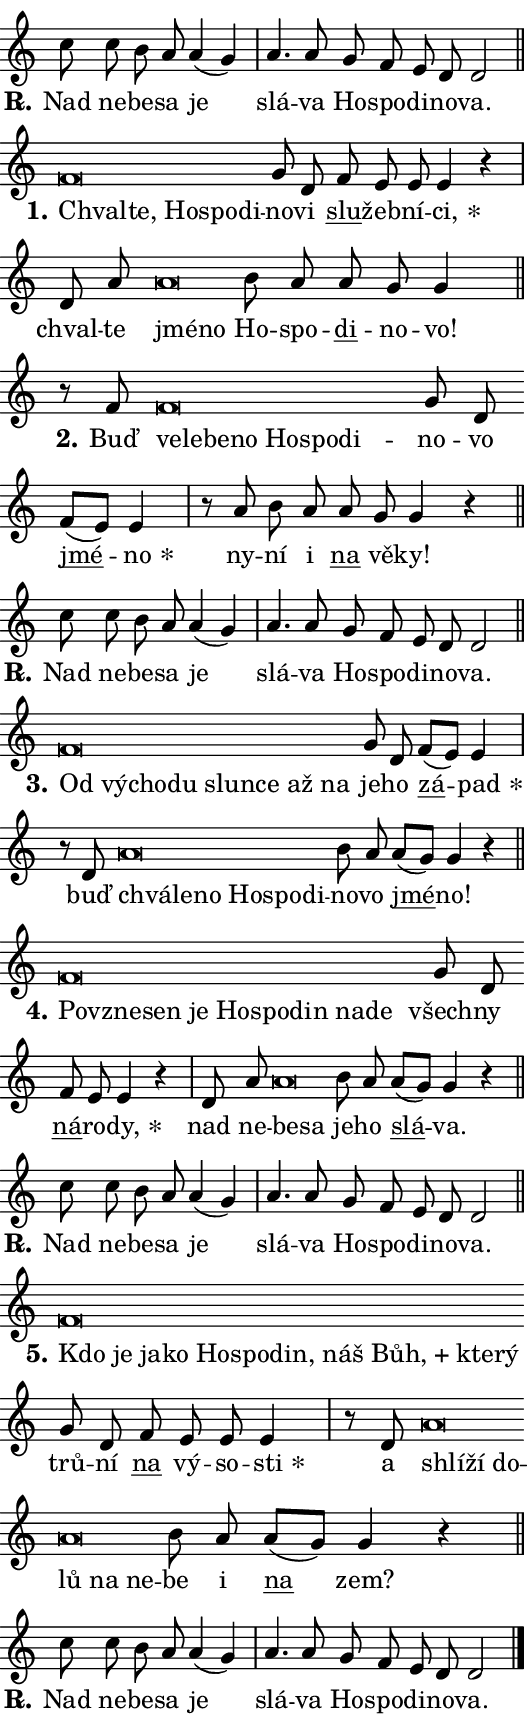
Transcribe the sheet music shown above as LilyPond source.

\version "2.24.0"
\header { tagline = "" }
\paper {
  indent = 0\cm
  top-margin = 0\cm
  right-margin = 0.13\cm % to fit lyric hyphens
  bottom-margin = 0\cm
  left-margin = 0\cm
  paper-width = 9\cm
  page-breaking = #ly:one-page-breaking
  system-system-spacing.basic-distance = #11
  score-system-spacing.basic-distance = #11
  ragged-last = ##f
}


%% Author: Thomas Morley
%% https://lists.gnu.org/archive/html/lilypond-user/2020-05/msg00002.html
#(define (line-position grob)
"Returns position of @var[grob} in current system:
   @code{'start}, if at first time-step
   @code{'end}, if at last time-step
   @code{'middle} otherwise
"
  (let* ((col (ly:item-get-column grob))
         (ln (ly:grob-object col 'left-neighbor))
         (rn (ly:grob-object col 'right-neighbor))
         (col-to-check-left (if (ly:grob? ln) ln col))
         (col-to-check-right (if (ly:grob? rn) rn col))
         (break-dir-left
           (and
             (ly:grob-property col-to-check-left 'non-musical #f)
             (ly:item-break-dir col-to-check-left)))
         (break-dir-right
           (and
             (ly:grob-property col-to-check-right 'non-musical #f)
             (ly:item-break-dir col-to-check-right))))
        (cond ((eqv? 1 break-dir-left) 'start)
              ((eqv? -1 break-dir-right) 'end)
              (else 'middle))))

#(define (tranparent-at-line-position vctor)
  (lambda (grob)
  "Relying on @code{line-position} select the relevant enry from @var{vctor}.
Used to determine transparency,"
    (case (line-position grob)
      ((end) (not (vector-ref vctor 0)))
      ((middle) (not (vector-ref vctor 1)))
      ((start) (not (vector-ref vctor 2))))))

noteHeadBreakVisibility =
#(define-music-function (break-visibility)(vector?)
"Makes @code{NoteHead}s transparent relying on @var{break-visibility}"
#{
  \override NoteHead.transparent =
    #(tranparent-at-line-position break-visibility)
#})

#(define delete-ledgers-for-transparent-note-heads
  (lambda (grob)
    "Reads whether a @code{NoteHead} is transparent.
If so this @code{NoteHead} is removed from @code{'note-heads} from
@var{grob}, which is supposed to be @code{LedgerLineSpanner}.
As a result ledgers are not printed for this @code{NoteHead}"
    (let* ((nhds-array (ly:grob-object grob 'note-heads))
           (nhds-list
             (if (ly:grob-array? nhds-array)
                 (ly:grob-array->list nhds-array)
                 '()))
           ;; Relies on the transparent-property being done before
           ;; Staff.LedgerLineSpanner.after-line-breaking is executed.
           ;; This is fragile ...
           (to-keep
             (remove
               (lambda (nhd)
                 (ly:grob-property nhd 'transparent #f))
               nhds-list)))
      ;; TODO find a better method to iterate over grob-arrays, similiar
      ;; to filter/remove etc for lists
      ;; For now rebuilt from scratch
      (set! (ly:grob-object grob 'note-heads)  '())
      (for-each
        (lambda (nhd)
          (ly:pointer-group-interface::add-grob grob 'note-heads nhd))
        to-keep))))

squashNotes = {
  \override NoteHead.X-extent = #'(-0.2 . 0.2)
  \override NoteHead.Y-extent = #'(-0.75 . 0)
  \override NoteHead.stencil =
    #(lambda (grob)
       (let ((pos (ly:grob-property grob 'staff-position)))
         (begin
           (if (< pos -7) (display "ERROR: Lower brevis then expected\n") (display ""))
           (if (<= pos -6) ly:text-interface::print ly:note-head::print))))
}
unSquashNotes = {
  \revert NoteHead.X-extent
  \revert NoteHead.Y-extent
  \revert NoteHead.stencil
}

hideNotes = \noteHeadBreakVisibility #begin-of-line-visible
unHideNotes = \noteHeadBreakVisibility #all-visible

% work-around for resetting accidentals
% https://lilypond.org/doc/v2.23/Documentation/notation/displaying-rhythms#unmetered-music
cadenzaMeasure = {
  \cadenzaOff
  \partial 1024 s1024
  \cadenzaOn
}

#(define-markup-command (accent layout props text) (markup?)
  "Underline accented syllable"
  (interpret-markup layout props
    #{\markup \override #'(offset . 4.3) \underline { #text }#}))

responsum = \markup \concat {
  "R" \hspace #-1.05 \path #0.1 #'((moveto 0 0.07) (lineto 0.9 0.8)) \hspace #0.05 "."
}

spaceSize = #0.6828661417322834 % exact space size for TeX Gyre Schola

\layout {
  \context {
    \Staff
    \remove "Time_signature_engraver"
    \override LedgerLineSpanner.after-line-breaking = #delete-ledgers-for-transparent-note-heads
  }
  \context {
    \Lyrics {
      \override LyricSpace.minimum-distance = \spaceSize
      \override LyricText.font-name = #"TeX Gyre Schola"
      \override LyricText.font-size = 1
      \override StanzaNumber.font-name = #"TeX Gyre Schola Bold"
      \override StanzaNumber.font-size = 1
    }
  }
  \context {
    \Score 
    \override NoteHead.text =
      #(lambda (grob) 
        (let ((pos (ly:grob-property grob 'staff-position)))
          #{\markup {
            \combine
              \halign #-0.55 \raise #(if (= pos -6) 0 0.5) \override #'(thickness . 2) \draw-line #'(3.2 . 0)
              \musicglyph "noteheads.sM1"
          }#}))
  }
}

% magnetic-lyrics.ily
%
%   written by
%     Jean Abou Samra <jean@abou-samra.fr>
%     Werner Lemberg <wl@gnu.org>
%
%   adapted by
%     Jiri Hon <jiri.hon@gmail.com>
%
% Version 2022-Apr-15

% https://www.mail-archive.com/lilypond-user@gnu.org/msg149350.html

#(define (Left_hyphen_pointer_engraver context)
   "Collect syllable-hyphen-syllable occurrences in lyrics and store
them in properties.  This engraver only looks to the left.  For
example, if the lyrics input is @code{foo -- bar}, it does the
following.

@itemize @bullet
@item
Set the @code{text} property of the @code{LyricHyphen} grob between
@q{foo} and @q{bar} to @code{foo}.

@item
Set the @code{left-hyphen} property of the @code{LyricText} grob with
text @q{foo} to the @code{LyricHyphen} grob between @q{foo} and
@q{bar}.
@end itemize

Use this auxiliary engraver in combination with the
@code{lyric-@/text::@/apply-@/magnetic-@/offset!} hook."
   (let ((hyphen #f)
         (text #f))
     (make-engraver
      (acknowledgers
       ((lyric-syllable-interface engraver grob source-engraver)
        (set! text grob)))
      (end-acknowledgers
       ((lyric-hyphen-interface engraver grob source-engraver)
        ;(when (not (grob::has-interface grob 'lyric-space-interface))
          (set! hyphen grob)));)
      ((stop-translation-timestep engraver)
       (when (and text hyphen)
         (ly:grob-set-object! text 'left-hyphen hyphen))
       (set! text #f)
       (set! hyphen #f)))))

#(define (lyric-text::apply-magnetic-offset! grob)
   "If the space between two syllables is less than the value in
property @code{LyricText@/.details@/.squash-threshold}, move the right
syllable to the left so that it gets concatenated with the left
syllable.

Use this function as a hook for
@code{LyricText@/.after-@/line-@/breaking} if the
@code{Left_@/hyphen_@/pointer_@/engraver} is active."
   (let ((hyphen (ly:grob-object grob 'left-hyphen #f)))
     (when hyphen
       (let ((left-text (ly:spanner-bound hyphen LEFT)))
         (when (grob::has-interface left-text 'lyric-syllable-interface)
           (let* ((common (ly:grob-common-refpoint grob left-text X))
                  (this-x-ext (ly:grob-extent grob common X))
                  (left-x-ext
                   (begin
                     ;; Trigger magnetism for left-text.
                     (ly:grob-property left-text 'after-line-breaking)
                     (ly:grob-extent left-text common X)))
                  ;; `delta` is the gap width between two syllables.
                  (delta (- (interval-start this-x-ext)
                            (interval-end left-x-ext)))
                  (details (ly:grob-property grob 'details))
                  (threshold (assoc-get 'squash-threshold details 0.2)))
             (when (< delta threshold)
               (let* (;; We have to manipulate the input text so that
                      ;; ligatures crossing syllable boundaries are not
                      ;; disabled.  For languages based on the Latin
                      ;; script this is essentially a beautification.
                      ;; However, for non-Western scripts it can be a
                      ;; necessity.
                      (lt (ly:grob-property left-text 'text))
                      (rt (ly:grob-property grob 'text))
                      (is-space (grob::has-interface hyphen 'lyric-space-interface))
                      (space (if is-space " " ""))
                      (extra-delta (if is-space spaceSize 0))
                      ;; Append new syllable.
                      (ltrt-space (if (and (string? lt) (string? rt))
                                (string-append lt space rt)
                                (make-concat-markup (list lt space rt))))
                      ;; Right-align `ltrt` to the right side.
                      (ltrt-space-markup (grob-interpret-markup
                               grob
                               (make-translate-markup
                                (cons (interval-length this-x-ext) 0)
                                (make-right-align-markup ltrt-space)))))
                 (begin
                   ;; Don't print `left-text`.
                   (ly:grob-set-property! left-text 'stencil #f)
                   ;; Set text and stencil (which holds all collected
                   ;; syllables so far) and shift it to the left.
                   (ly:grob-set-property! grob 'text ltrt-space)
                   (ly:grob-set-property! grob 'stencil ltrt-space-markup)
                   (ly:grob-translate-axis! grob (- (- delta extra-delta)) X))))))))))


#(define (lyric-hyphen::displace-bounds-first grob)
   ;; Make very sure this callback isn't triggered too early.
   (let ((left (ly:spanner-bound grob LEFT))
         (right (ly:spanner-bound grob RIGHT)))
     (ly:grob-property left 'after-line-breaking)
     (ly:grob-property right 'after-line-breaking)
     (ly:lyric-hyphen::print grob)))

squashThreshold = #0.4

\layout {
  \context {
    \Lyrics
    \consists #Left_hyphen_pointer_engraver
    \override LyricText.after-line-breaking =
      #lyric-text::apply-magnetic-offset!
    \override LyricHyphen.stencil = #lyric-hyphen::displace-bounds-first
    \override LyricText.details.squash-threshold = \squashThreshold
    \override LyricHyphen.minimum-distance = 0
    \override LyricHyphen.minimum-length = \squashThreshold
  }
}

squashText = \override LyricText.details.squash-threshold = 9999
unSquashText = \override LyricText.details.squash-threshold = \squashThreshold

leftText = \override LyricText.self-alignment-X = #LEFT
unLeftText = \revert LyricText.self-alignment-X

starOffset = #(lambda (grob) 
                (let ((x_offset (ly:self-alignment-interface::aligned-on-x-parent grob)))
                  (if (= x_offset 0) 0 (+ x_offset 1.2))))

star = #(define-music-function (syllable)(string?)
"Append star separator at the end of a syllable"
#{
  \once \override LyricText.X-offset = #starOffset
  \lyricmode { \markup {
    #syllable
    \override #'((font-name . "TeX Gyre Schola Bold")) \hspace #0.2 \lower #0.65 \larger "*"
  } }
#})

starAccent = #(define-music-function (syllable)(string?)
"Append star separator at the end of a syllable and make accent"
#{
  \once \override LyricText.X-offset = #starOffset
  \lyricmode { \markup {
    \accent #syllable
    \override #'((font-name . "TeX Gyre Schola Bold")) \hspace #0.2 \lower #0.65 \larger "*"
  } }
#})

breath = #(define-music-function (syllable)(string?)
"Append breathing indicator at the end of a syllable"
#{
  \lyricmode { \markup { #syllable "+" } }
#})

optionalBreath = #(define-music-function (syllable)(string?)
"Append optional breathing indicator at the end of a syllable"
#{
  \lyricmode { \markup { #syllable "(+)" } }
#})


\score {
    <<
        \new Voice = "melody" { \cadenzaOn \key c \major \relative { c''8 c b a a4( g) \cadenzaMeasure \bar "|" a4. a8 \bar "" g f e d d2 \cadenzaMeasure \bar "||" \break } }
        \new Lyrics \lyricsto "melody" { \lyricmode { \set stanza = \responsum
Nad ne -- be -- sa je slá -- va Ho -- spo -- di -- no -- va. } }
    >>
    \layout {}
}

\score {
    <<
        \new Voice = "melody" { \cadenzaOn \key c \major \relative { \squashNotes f'\breve*1/16 \hideNotes \breve*1/16 \bar "" \breve*1/16 \bar "" \breve*1/16 \breve*1/16 \bar "" \unHideNotes \unSquashNotes g8 d \bar "" f e e e4 r \cadenzaMeasure \bar "|" d8 a' \bar "" \squashNotes a\breve*1/16 \hideNotes \breve*1/16 \bar "" \unHideNotes \unSquashNotes b8 a \bar "" a g g4 \cadenzaMeasure \bar "||" \break } }
        \new Lyrics \lyricsto "melody" { \lyricmode { \set stanza = "1."
\leftText Chval -- \squashText te, Ho -- spo -- di -- \unLeftText \unSquashText no -- vi \markup \accent slu -- žeb -- ní -- \star ci, chval -- te \leftText jmé -- \squashText no \unLeftText \unSquashText Ho -- spo -- \markup \accent di -- no -- vo! } }
    >>
    \layout {}
}

\score {
    <<
        \new Voice = "melody" { \cadenzaOn \key c \major \relative { r8 f'8 \squashNotes f\breve*1/16 \hideNotes \breve*1/16 \bar "" \breve*1/16 \bar "" \breve*1/16 \bar "" \breve*1/16 \bar "" \breve*1/16 \breve*1/16 \bar "" \unHideNotes \unSquashNotes g8 d \bar "" f[( e)] e4 \cadenzaMeasure \bar "|" r8 a8 b8 a \bar "" a g g4 r \cadenzaMeasure \bar "||" \break } }
        \new Lyrics \lyricsto "melody" { \lyricmode { \set stanza = "2."
Buď \leftText ve -- \squashText le -- be -- no Ho -- spo -- di -- \unLeftText \unSquashText no -- vo \markup \accent jmé -- \star no ny -- ní i \markup \accent na vě -- ky! } }
    >>
    \layout {}
}

\score {
    <<
        \new Voice = "melody" { \cadenzaOn \key c \major \relative { c''8 c b a a4( g) \cadenzaMeasure \bar "|" a4. a8 \bar "" g f e d d2 \cadenzaMeasure \bar "||" \break } }
        \new Lyrics \lyricsto "melody" { \lyricmode { \set stanza = \responsum
Nad ne -- be -- sa je slá -- va Ho -- spo -- di -- no -- va. } }
    >>
    \layout {}
}

\score {
    <<
        \new Voice = "melody" { \cadenzaOn \key c \major \relative { \squashNotes f'\breve*1/16 \hideNotes \breve*1/16 \bar "" \breve*1/16 \bar "" \breve*1/16 \bar "" \breve*1/16 \bar "" \breve*1/16 \bar "" \breve*1/16 \breve*1/16 \bar "" \unHideNotes \unSquashNotes g8 d \bar "" f[( e)] e4 \cadenzaMeasure \bar "|" r8 d8 \squashNotes a'\breve*1/16 \hideNotes \breve*1/16 \bar "" \breve*1/16 \bar "" \breve*1/16 \bar "" \breve*1/16 \breve*1/16 \bar "" \unHideNotes \unSquashNotes b8 a \bar "" a[( g)] g4 r \cadenzaMeasure \bar "||" \break } }
        \new Lyrics \lyricsto "melody" { \lyricmode { \set stanza = "3."
\leftText Od \squashText vý -- cho -- du slun -- ce až na \unLeftText \unSquashText je -- ho \markup \accent zá -- \star pad buď \leftText chvá -- \squashText le -- no Ho -- spo -- di -- \unLeftText \unSquashText no -- vo \markup \accent jmé -- no! } }
    >>
    \layout {}
}

\score {
    <<
        \new Voice = "melody" { \cadenzaOn \key c \major \relative { \squashNotes f'\breve*1/16 \hideNotes \breve*1/16 \bar "" \breve*1/16 \bar "" \breve*1/16 \bar "" \breve*1/16 \bar "" \breve*1/16 \bar "" \breve*1/16 \bar "" \breve*1/16 \breve*1/16 \bar "" \unHideNotes \unSquashNotes g8 d \bar "" f e e4 r \cadenzaMeasure \bar "|" d8 a' \bar "" \squashNotes a\breve*1/16 \hideNotes \breve*1/16 \bar "" \unHideNotes \unSquashNotes b8 a \bar "" a[( g)] g4 r \cadenzaMeasure \bar "||" \break } }
        \new Lyrics \lyricsto "melody" { \lyricmode { \set stanza = "4."
\leftText Po -- \squashText vzne -- sen je Ho -- spo -- din na -- de \unLeftText \unSquashText všech -- ny \markup \accent ná -- ro -- \star dy, nad ne -- \leftText be -- \squashText sa \unLeftText \unSquashText je -- ho \markup \accent slá -- va. } }
    >>
    \layout {}
}

\score {
    <<
        \new Voice = "melody" { \cadenzaOn \key c \major \relative { c''8 c b a a4( g) \cadenzaMeasure \bar "|" a4. a8 \bar "" g f e d d2 \cadenzaMeasure \bar "||" \break } }
        \new Lyrics \lyricsto "melody" { \lyricmode { \set stanza = \responsum
Nad ne -- be -- sa je slá -- va Ho -- spo -- di -- no -- va. } }
    >>
    \layout {}
}

\score {
    <<
        \new Voice = "melody" { \cadenzaOn \key c \major \relative { \squashNotes f'\breve*1/16 \hideNotes \breve*1/16 \bar "" \breve*1/16 \bar "" \breve*1/16 \bar "" \breve*1/16 \bar "" \breve*1/16 \bar "" \breve*1/16 \bar "" \breve*1/16 \bar "" \breve*1/16 \bar "" \breve*1/16 \breve*1/16 \bar "" \unHideNotes \unSquashNotes g8 d \bar "" f e e e4 \cadenzaMeasure \bar "|" r8 d8 \squashNotes a'\breve*1/16 \hideNotes \breve*1/16 \bar "" \breve*1/16 \bar "" \breve*1/16 \bar "" \breve*1/16 \breve*1/16 \bar "" \unHideNotes \unSquashNotes b8 a \bar "" a[( g)] g4 r \cadenzaMeasure \bar "||" \break } }
        \new Lyrics \lyricsto "melody" { \lyricmode { \set stanza = "5."
\leftText Kdo \squashText je ja -- ko Ho -- spo -- din, náš \breath "Bůh," kte -- rý \unLeftText \unSquashText trů -- ní \markup \accent na vý -- so -- \star sti a \leftText shlí -- \squashText ží do -- lů na ne -- \unLeftText \unSquashText be i \markup \accent na zem? } }
    >>
    \layout {}
}

\score {
    <<
        \new Voice = "melody" { \cadenzaOn \key c \major \relative { c''8 c b a a4( g) \cadenzaMeasure \bar "|" a4. a8 \bar "" g f e d d2 \cadenzaMeasure \bar "||" \break } \bar "|." }
        \new Lyrics \lyricsto "melody" { \lyricmode { \set stanza = \responsum
Nad ne -- be -- sa je slá -- va Ho -- spo -- di -- no -- va. } }
    >>
    \layout {}
}
